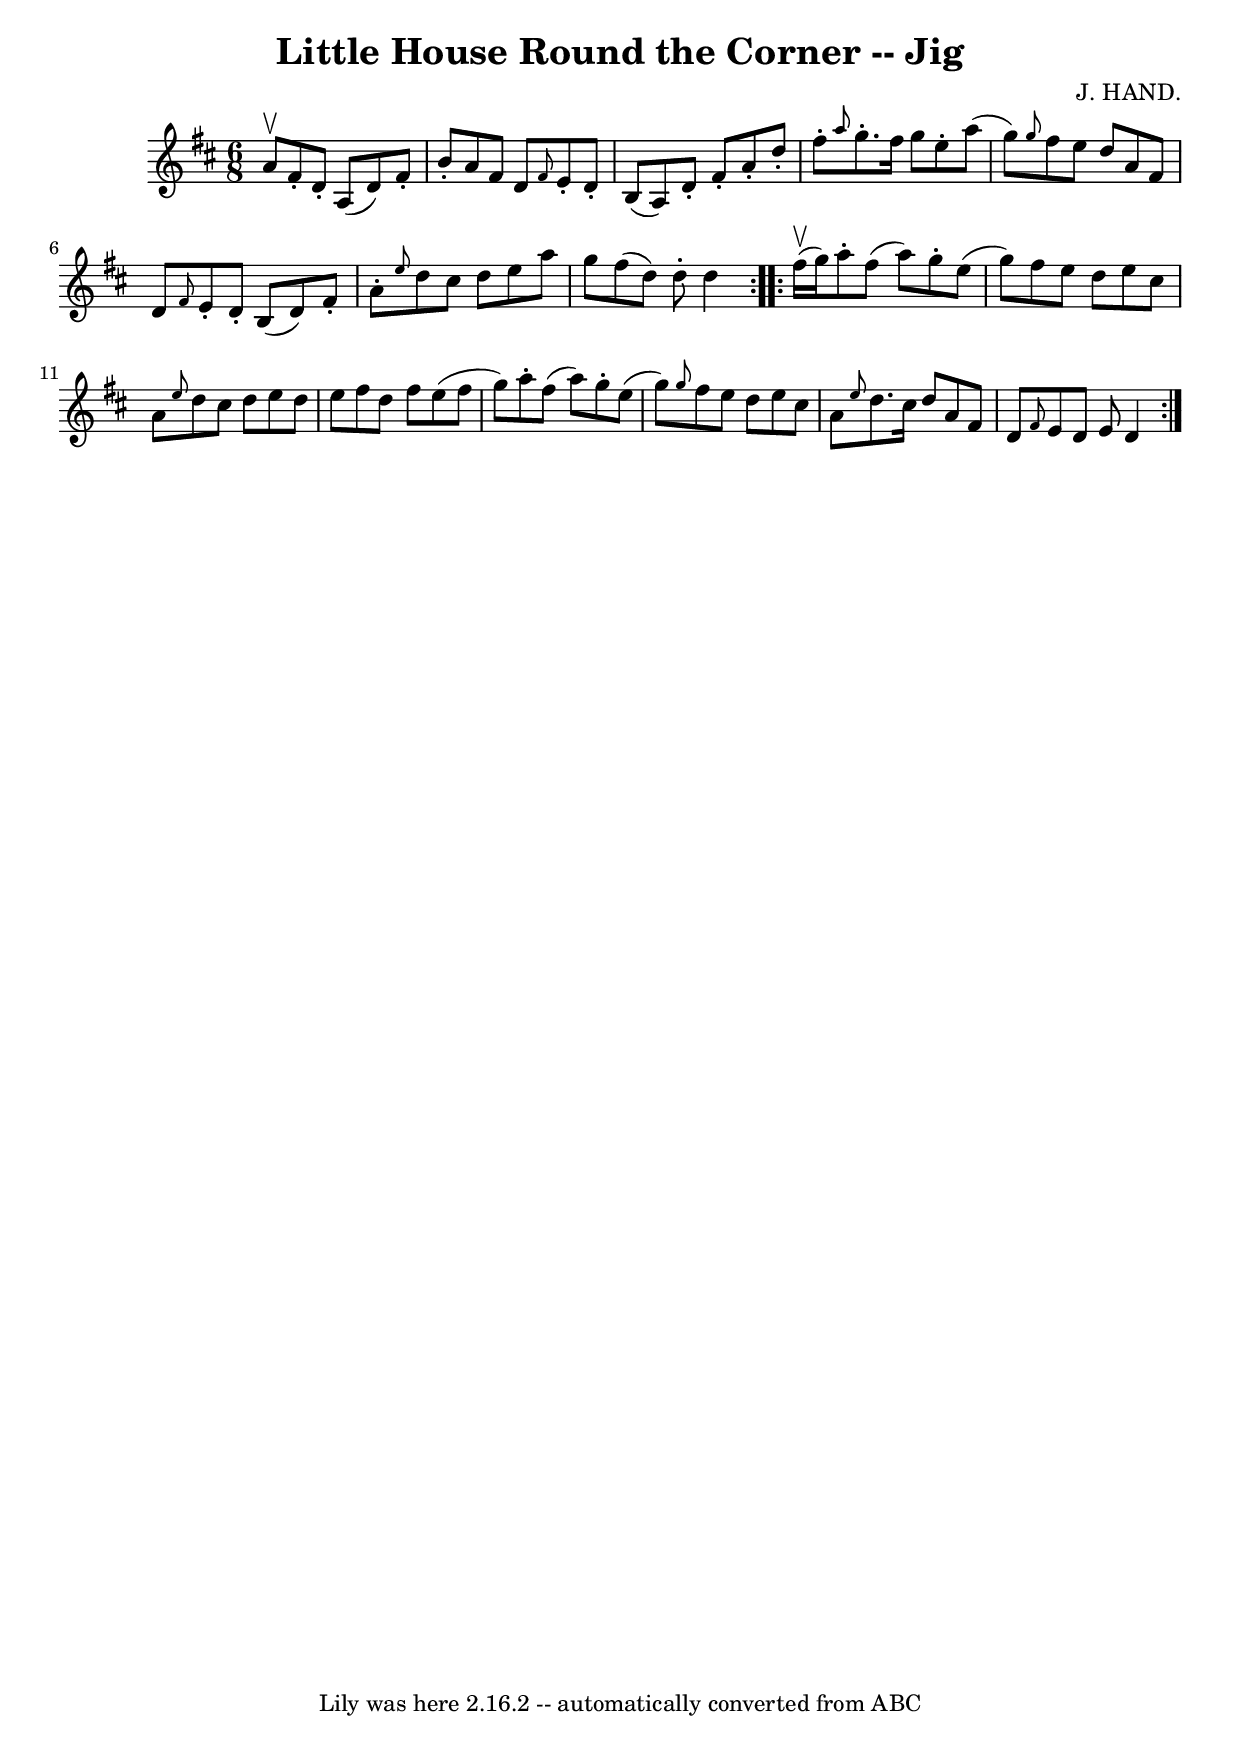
\version "2.7.40"
\include "Mammoth.ily"
\header {
	book = "Ryan's Mammoth Collection"
	composer = "J. HAND."
	crossRefNumber = "1"
	footnotes = "\\\\457"
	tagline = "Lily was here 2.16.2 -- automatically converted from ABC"
	title = "Little House Round the Corner -- Jig"
}
voicedefault =  {
\set Score.defaultBarType = "empty"

\repeat volta 2 {
\time 6/8 \key d \major a'8^\upbow |
 fis'8 -. d'8 -. a8 (
d'8) fis'8 -. b'8 -.   |
 a'8 fis'8 d'8  \grace { fis'8 
 } e'8 -. d'8 -. b8 (|
 a8) d'8 -. fis'8 -. a'8 -.   
d''8 -. fis''8 -.   |
 \grace { a''8  } g''8. -. fis''16 g''8 
 e''8 -. a''8 (g''8)   |
     \grace { g''8  } fis''8    
e''8 d''8 a'8 fis'8 d'8    |
 \grace { fis'8  } e'8 -.   
d'8 -. b8 (d'8) fis'8 -. a'8 -.   |
 \grace { e''8  }   
d''8 cis''8 d''8 e''8 a''8 g''8    |
 fis''8 (d''8  
-) d''8 -. d''4    }     \repeat volta 2 { fis''16^\upbow(g''16) 
|
 a''8 -. fis''8 (a''8) g''8 -. e''8 (g''8)   
|
 fis''8 e''8 d''8 e''8 cis''8 a'8    |
 
\grace { e''8  } d''8 cis''8 d''8 e''8 d''8 e''8    
|
 fis''8 d''8 fis''8 e''8 (fis''8 g''8)   |
   
 a''8 -. fis''8 (a''8) g''8 -. e''8 (g''8)   |
 
\grace { g''8  } fis''8 e''8 d''8 e''8 cis''8 a'8    
|
 \grace { e''8  } d''8. cis''16 d''8 a'8 fis'8 d'8  
  |
 \grace { fis'8  } e'8 d'8 e'8 d'4    }   
}

\score{
    <<

	\context Staff="default"
	{
	    \voicedefault 
	}

    >>
	\layout {
	}
	\midi {}
}
